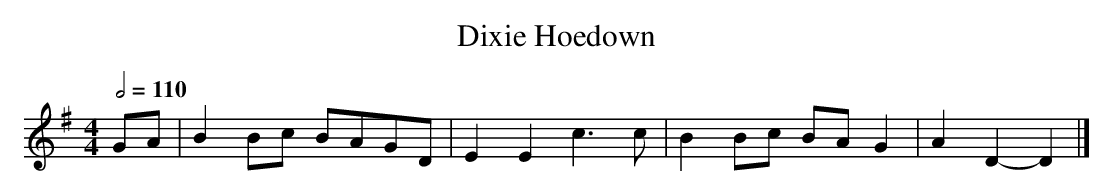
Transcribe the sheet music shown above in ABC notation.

X:1
T:Dixie Hoedown
M:4/4
L:1/8
Q:1/2=110
K:G
GA | B2 Bc BAGD | E2 E2 c3 c | B2 Bc BA G2 | A2 D2-D2 |]
